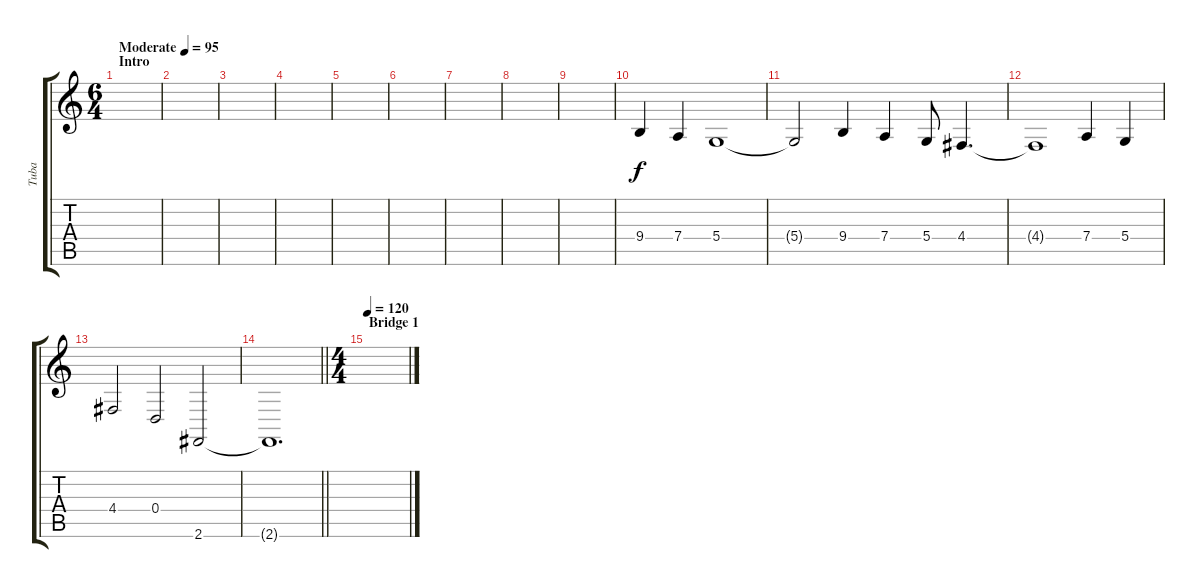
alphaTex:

\track ("Tuba" "Tuba") {instrument tuba}
\staff {score tabs}
\tuning (E4 B3 G3 D3 A2 E2) {hide}
\ts (6 4)
\section ("" "Intro")
\tempo (95 "Moderate")
\clef g2
\ks c
|
|
|
|
|
|
|
|
|
9.4.4 7.4.4 5.4.1 |
5.4{t}.2 9.4.4 7.4.4 5.4.8 4.4.4{d} |
4.4{t}.1 7.4.4 5.4.4 |
4.4.2{volume 3} 0.4.2 2.6.2 |
\barLineRight lightlight
2.6{t}.1{d} |
\ts (4 4)
\section ("" "Bridge 1")
\tempo 120
